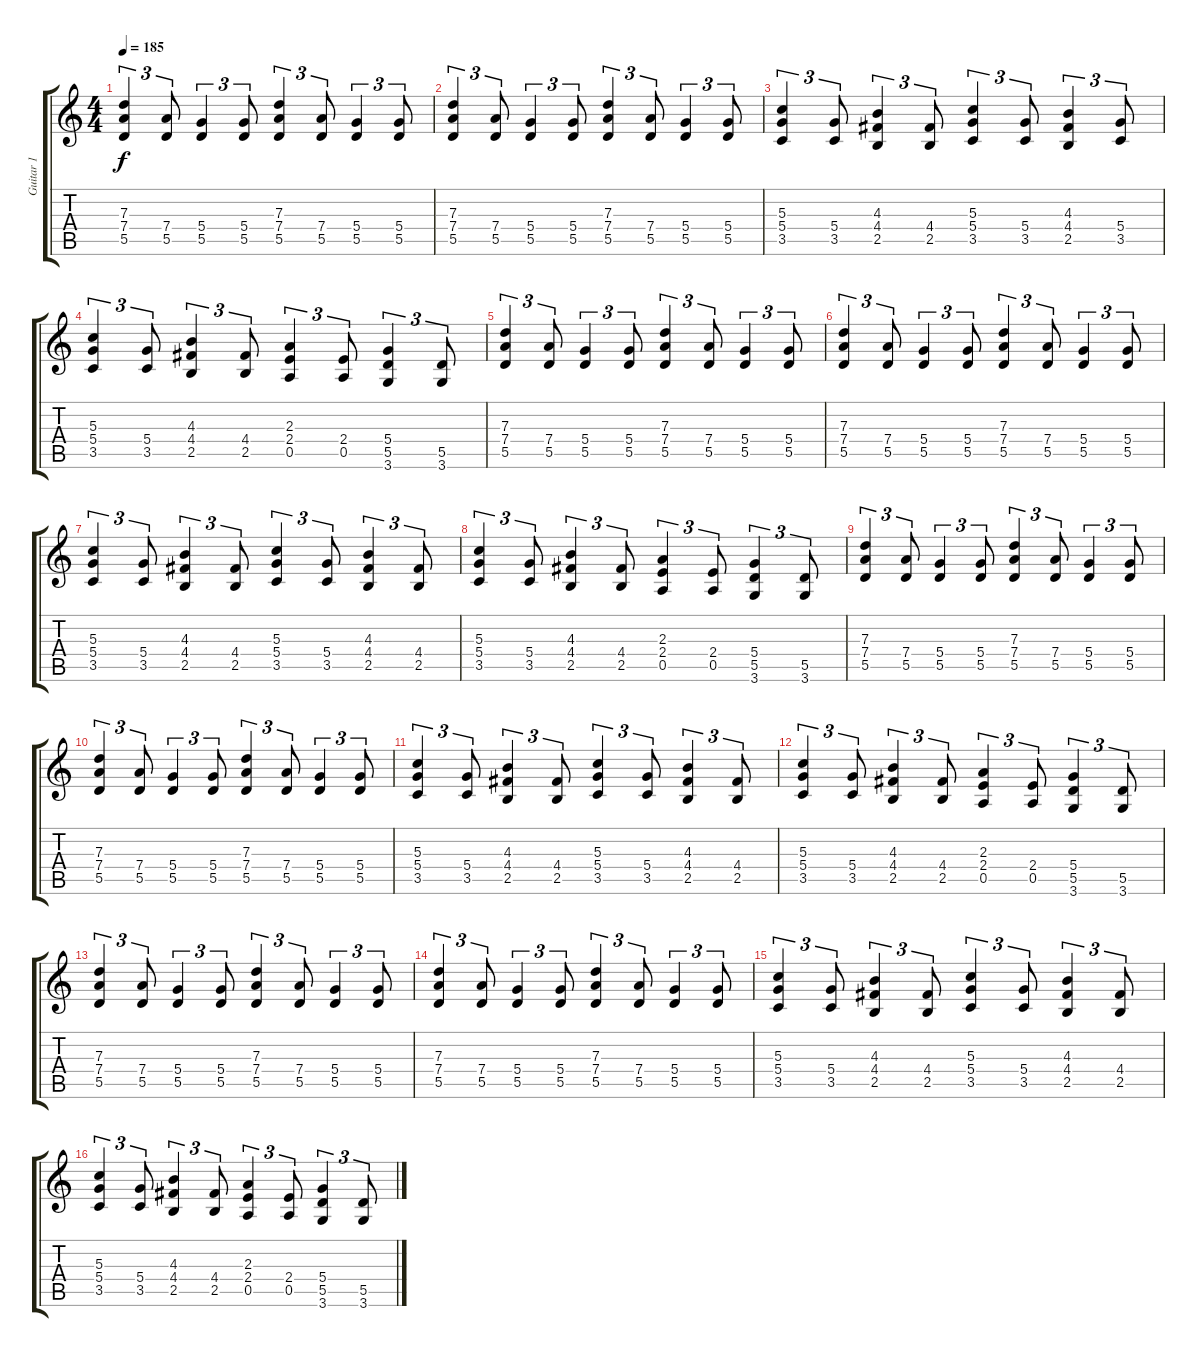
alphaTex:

\track ("Guitar 1" "Guitar 1") {instrument distortionguitar}
\staff {score tabs}
\tuning (E4 B3 G3 D3 A2 E2) {hide}
\ts (4 4)
\tempo 185
\clef g2
\ks c
(7.3 7.4 5.5).4{tu (3 2) dy f} (7.4 5.5).8{tu (3 2)} (5.4 5.5).4{tu (3 2)} (5.4 5.5).8{tu (3 2)} (7.3 7.4 5.5).4{tu (3 2)} (7.4 5.5).8{tu (3 2)} (5.4 5.5).4{tu (3 2)} (5.4 5.5).8{tu (3 2)} |
(7.3 7.4 5.5).4{tu (3 2)} (7.4 5.5).8{tu (3 2)} (5.4 5.5).4{tu (3 2)} (5.4 5.5).8{tu (3 2)} (7.3 7.4 5.5).4{tu (3 2)} (7.4 5.5).8{tu (3 2)} (5.4 5.5).4{tu (3 2)} (5.4 5.5).8{tu (3 2)} |
(5.3 5.4 3.5).4{tu (3 2)} (5.4 3.5).8{tu (3 2)} (4.3 4.4 2.5).4{tu (3 2)} (4.4 2.5).8{tu (3 2)} (5.3 5.4 3.5).4{tu (3 2)} (5.4 3.5).8{tu (3 2)} (4.3 4.4 2.5).4{tu (3 2)} (5.4 3.5).8{tu (3 2)} |
(5.3 5.4 3.5).4{tu (3 2)} (5.4 3.5).8{tu (3 2)} (4.3 4.4 2.5).4{tu (3 2)} (4.4 2.5).8{tu (3 2)} (2.3 2.4 0.5).4{tu (3 2)} (2.4 0.5).8{tu (3 2)} (5.4 5.5 3.6).4{tu (3 2)} (5.5 3.6).8{tu (3 2)} |
(7.3 7.4 5.5).4{tu (3 2)} (7.4 5.5).8{tu (3 2)} (5.4 5.5).4{tu (3 2)} (5.4 5.5).8{tu (3 2)} (7.3 7.4 5.5).4{tu (3 2)} (7.4 5.5).8{tu (3 2)} (5.4 5.5).4{tu (3 2)} (5.4 5.5).8{tu (3 2)} |
(7.3 7.4 5.5).4{tu (3 2)} (7.4 5.5).8{tu (3 2)} (5.4 5.5).4{tu (3 2)} (5.4 5.5).8{tu (3 2)} (7.3 7.4 5.5).4{tu (3 2)} (7.4 5.5).8{tu (3 2)} (5.4 5.5).4{tu (3 2)} (5.4 5.5).8{tu (3 2)} |
(5.3 5.4 3.5).4{tu (3 2)} (5.4 3.5).8{tu (3 2)} (4.3 4.4 2.5).4{tu (3 2)} (4.4 2.5).8{tu (3 2)} (5.3 5.4 3.5).4{tu (3 2)} (5.4 3.5).8{tu (3 2)} (4.3 4.4 2.5).4{tu (3 2)} (4.4 2.5).8{tu (3 2)} |
(5.3 5.4 3.5).4{tu (3 2)} (5.4 3.5).8{tu (3 2)} (4.3 4.4 2.5).4{tu (3 2)} (4.4 2.5).8{tu (3 2)} (2.3 2.4 0.5).4{tu (3 2)} (2.4 0.5).8{tu (3 2)} (5.4 5.5 3.6).4{tu (3 2)} (5.5 3.6).8{tu (3 2)} |
(7.3 7.4 5.5).4{tu (3 2)} (7.4 5.5).8{tu (3 2)} (5.4 5.5).4{tu (3 2)} (5.4 5.5).8{tu (3 2)} (7.3 7.4 5.5).4{tu (3 2)} (7.4 5.5).8{tu (3 2)} (5.4 5.5).4{tu (3 2)} (5.4 5.5).8{tu (3 2)} |
(7.3 7.4 5.5).4{tu (3 2)} (7.4 5.5).8{tu (3 2)} (5.4 5.5).4{tu (3 2)} (5.4 5.5).8{tu (3 2)} (7.3 7.4 5.5).4{tu (3 2)} (7.4 5.5).8{tu (3 2)} (5.4 5.5).4{tu (3 2)} (5.4 5.5).8{tu (3 2)} |
(5.3 5.4 3.5).4{tu (3 2)} (5.4 3.5).8{tu (3 2)} (4.3 4.4 2.5).4{tu (3 2)} (4.4 2.5).8{tu (3 2)} (5.3 5.4 3.5).4{tu (3 2)} (5.4 3.5).8{tu (3 2)} (4.3 4.4 2.5).4{tu (3 2)} (4.4 2.5).8{tu (3 2)} |
(5.3 5.4 3.5).4{tu (3 2)} (5.4 3.5).8{tu (3 2)} (4.3 4.4 2.5).4{tu (3 2)} (4.4 2.5).8{tu (3 2)} (2.3 2.4 0.5).4{tu (3 2)} (2.4 0.5).8{tu (3 2)} (5.4 5.5 3.6).4{tu (3 2)} (5.5 3.6).8{tu (3 2)} |
(7.3 7.4 5.5).4{tu (3 2)} (7.4 5.5).8{tu (3 2)} (5.4 5.5).4{tu (3 2)} (5.4 5.5).8{tu (3 2)} (7.3 7.4 5.5).4{tu (3 2)} (7.4 5.5).8{tu (3 2)} (5.4 5.5).4{tu (3 2)} (5.4 5.5).8{tu (3 2)} |
(7.3 7.4 5.5).4{tu (3 2)} (7.4 5.5).8{tu (3 2)} (5.4 5.5).4{tu (3 2)} (5.4 5.5).8{tu (3 2)} (7.3 7.4 5.5).4{tu (3 2)} (7.4 5.5).8{tu (3 2)} (5.4 5.5).4{tu (3 2)} (5.4 5.5).8{tu (3 2)} |
(5.3 5.4 3.5).4{tu (3 2)} (5.4 3.5).8{tu (3 2)} (4.3 4.4 2.5).4{tu (3 2)} (4.4 2.5).8{tu (3 2)} (5.3 5.4 3.5).4{tu (3 2)} (5.4 3.5).8{tu (3 2)} (4.3 4.4 2.5).4{tu (3 2)} (4.4 2.5).8{tu (3 2)} |
(5.3 5.4 3.5).4{tu (3 2)} (5.4 3.5).8{tu (3 2)} (4.3 4.4 2.5).4{tu (3 2)} (4.4 2.5).8{tu (3 2)} (2.3 2.4 0.5).4{tu (3 2)} (2.4 0.5).8{tu (3 2)} (5.4 5.5 3.6).4{tu (3 2)} (5.5 3.6).8{tu (3 2)}
